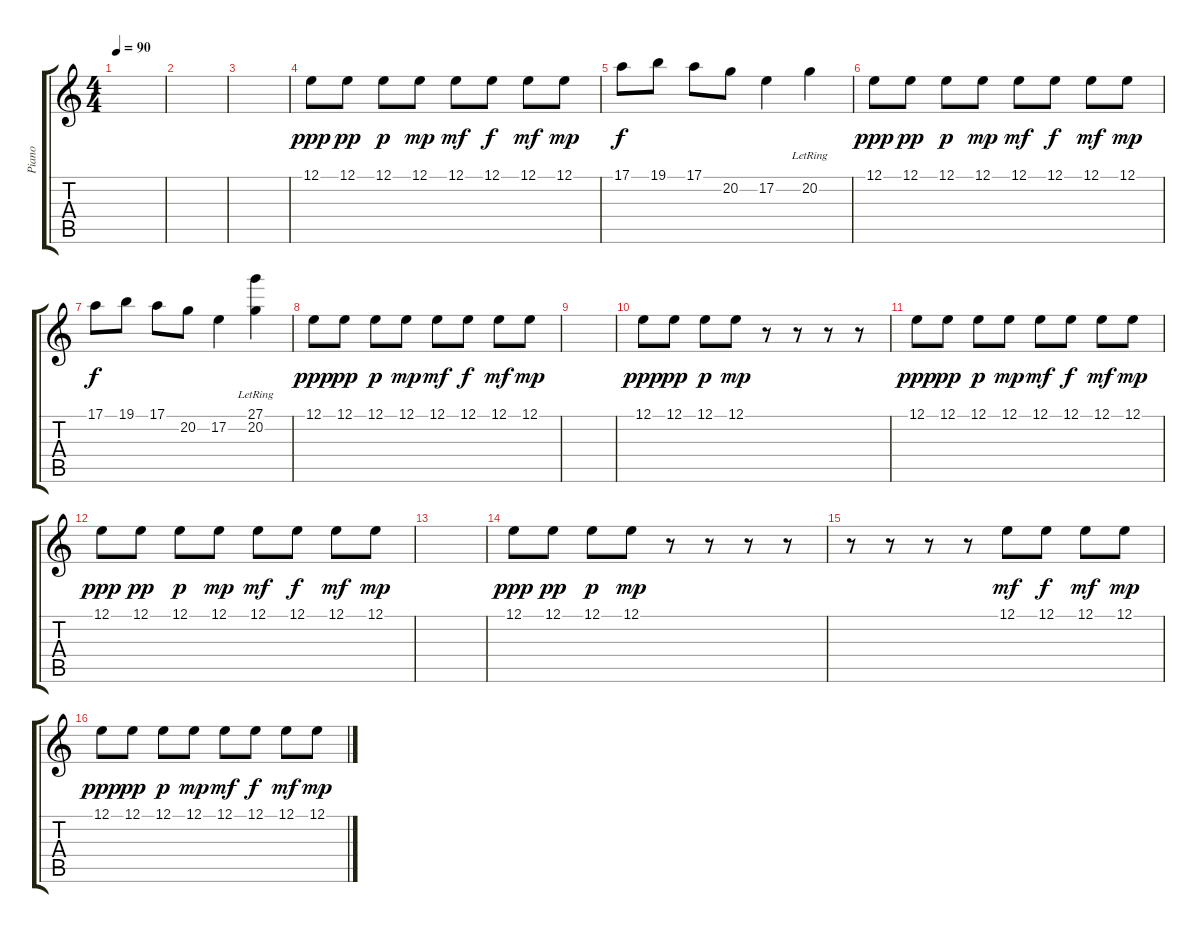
\track ("Piano" "Piano") {instrument electricpiano1}
\staff {score tabs}
\tuning (E4 B3 G3 D3 A2 E2) {hide}
\ts (4 4)
\tempo 90
\clef g2
\ks c
|
|
|
12.1.8{dy ppp} 12.1.8{dy pp} 12.1.8{dy p} 12.1.8{dy mp} 12.1.8{dy mf} 12.1.8{dy f} 12.1.8{dy mf} 12.1.8{dy mp} |
17.1.8{dy f} 19.1.8 17.1.8 20.2.8 17.2.4 20.2{lr}.4 |
12.1.8{dy ppp} 12.1.8{dy pp} 12.1.8{dy p} 12.1.8{dy mp} 12.1.8{dy mf} 12.1.8{dy f} 12.1.8{dy mf} 12.1.8{dy mp} |
17.1.8{dy f} 19.1.8 17.1.8 20.2.8 17.2.4 (27.1 20.2{lr}).4 |
12.1.8{dy ppp} 12.1.8{dy pp} 12.1.8{dy p} 12.1.8{dy mp} 12.1.8{dy mf} 12.1.8{dy f} 12.1.8{dy mf} 12.1.8{dy mp} |
|
12.1.8{dy ppp} 12.1.8{dy pp} 12.1.8{dy p} 12.1.8{dy mp} r.8 r.8 r.8 r.8 |
12.1.8{dy ppp} 12.1.8{dy pp} 12.1.8{dy p} 12.1.8{dy mp} 12.1.8{dy mf} 12.1.8{dy f} 12.1.8{dy mf} 12.1.8{dy mp} |
12.1.8{dy ppp} 12.1.8{dy pp} 12.1.8{dy p} 12.1.8{dy mp} 12.1.8{dy mf} 12.1.8{dy f} 12.1.8{dy mf} 12.1.8{dy mp} |
|
12.1.8{dy ppp} 12.1.8{dy pp} 12.1.8{dy p} 12.1.8{dy mp} r.8 r.8 r.8 r.8 |
r.8 r.8 r.8 r.8 12.1.8{dy mf} 12.1.8{dy f} 12.1.8{dy mf} 12.1.8{dy mp} |
12.1.8{dy ppp} 12.1.8{dy pp} 12.1.8{dy p} 12.1.8{dy mp} 12.1.8{dy mf} 12.1.8{dy f} 12.1.8{dy mf} 12.1.8{dy mp}
